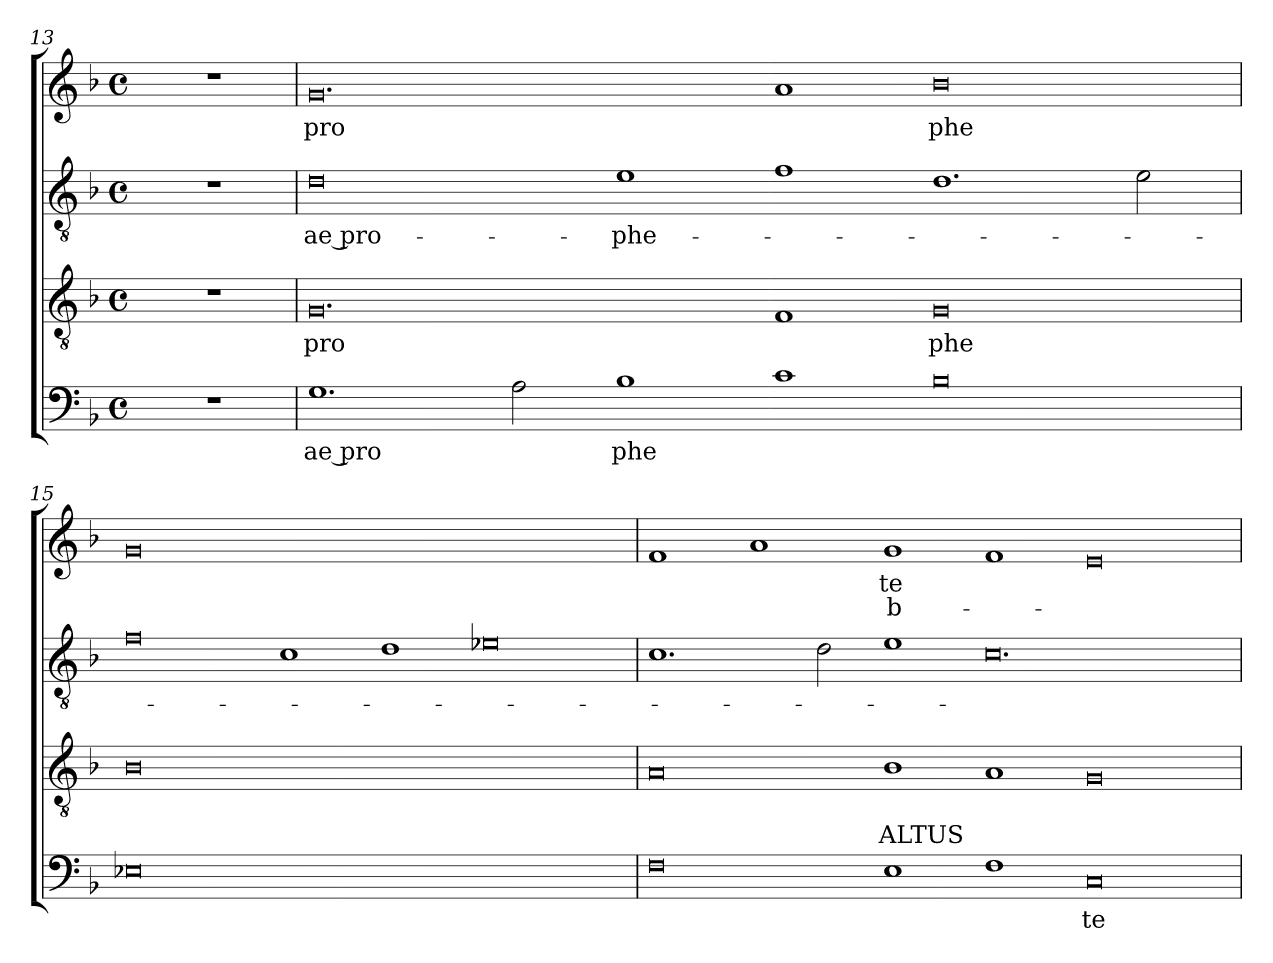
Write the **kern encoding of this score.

**kern	**text	**kern	**text	**text	**kern	**text	**kern	**text	**text
*part4	*part4	*part3	*part3	*part3	*part2	*part2	*part1	*part1	*part1
*staff4	*staff4	*staff3	*staff3	*staff3	*staff2	*staff2	*staff1	*staff1	*staff1
*clefF4	*	*clefGv2	*	*	*clefGv2	*	*clefG2	*	*
*k[b-]	*	*k[b-]	*	*	*k[b-]	*	*k[b-]	*	*
*F:	*	*F:	*	*	*F:	*	*F:	*	*
*M4/4	*	*M4/4	*	*	*M4/4	*	*M4/4	*	*
*met(c)	*	*met(c)	*	*	*met(c)	*	*met(c)	*	*
=13	=13	=13	=13	=13	=13	=13	=13	=13	=13
1r	.	1r	.	.	1r	.	1r	.	.
=14	=14	=14	=14	=14	=14	=14	=14	=14	=14
!	!LO:LY:b:rj	!	!LO:LY:b	!	!	!LO:LY:b:rj	!	!LO:LY:b	!
1.G	ae pro	0.G	pro	.	0d	-ae pro-	0.g	pro	.
2A\	.	.	.	.	.	.	.	.	.
!	!LO:LY:b	!	!	!	!	!LO:LY:b	!	!	!
1B-	phe	.	.	.	1e	-phe-	.	.	.
1c	.	1F	.	.	1f	.	1a	.	.
!	!	!	!LO:LY:b	!	!	!	!	!LO:LY:b	!
0B-	.	0G	phe	.	1.d	.	0b-	phe	.
.	.	.	.	.	2e\	.	.	.	.
!!LO:LB:g=z
=15	=15	=15	=15	=15	=15	=15	=15	=15	=15
0E-X	.	0B-	.	.	0f	.	0g	.	.
00ryy	.	00ryy	.	.	1c	.	00ryy	.	.
.	.	.	.	.	1d	.	.	.	.
.	.	.	.	.	0e-X	.	.	.	.
=16	=16	=16	=16	=16	=16	=16	=16	=16	=16
0F	.	0A	.	.	1.c	.	1f	.	.
.	.	.	.	.	.	.	1a	.	.
.	.	.	.	.	2d\	.	.	.	.
!	!	!	!	!LO:LY:b	!	!	!	!LO:LY:b	!LO:LY:b
1E	.	1B-	.	ALTUS	1e	.	1g	te	b-
1F	.	1A	.	.	0.c	.	1f	.	.
!	!LO:LY:b	!	!	!	!	!	!	!	!
0C	te	0G	.	.	.	.	0e	.	.
=	=	=	=	=	=	=	=	=	=
*-	*-	*-	*-	*-	*-	*-	*-	*-	*-
